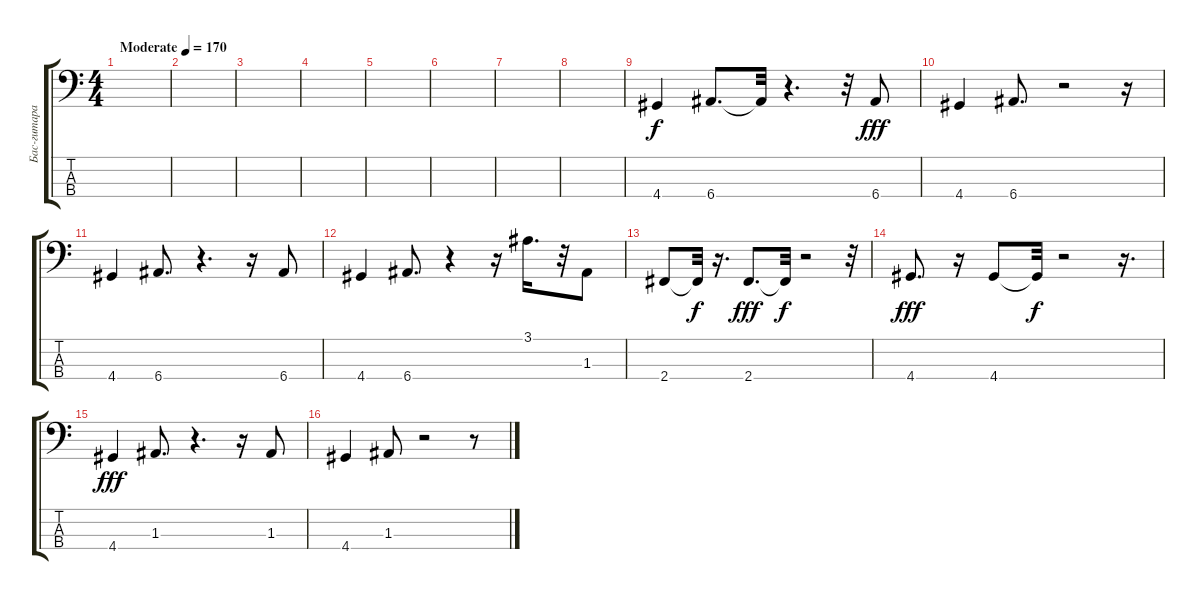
\track ("Бас-гитара" "Бас-гитара") {instrument electricbassfinger}
\staff {score tabs}
\tuning (G2 D2 A1 E1) {hide}
\ts (4 4)
\tempo (170 "Moderate")
\clef f4
\ks c
|
|
|
|
|
|
|
|
4.4.4 6.4.8{d} 6.4{t}.32{dy f} r.4{d} r.32 6.4.8{dy fff} |
4.4.4 6.4.8{d} r.2 r.16 |
4.4.4 6.4.8{d} r.4{d} r.16 6.4.8 |
4.4.4 6.4.8{d} r.4 r.16 3.1.16{d} r.32 1.3.8 |
2.4.8 2.4{t}.32{dy f} r.16{d} 2.4.8{d dy fff} 2.4{t}.32{dy f} r.2 r.32 |
4.4.8{d dy fff} r.16 4.4.8 4.4{t}.32{dy f} r.2 r.16{d} |
4.4.4{dy fff} 1.3.8{d} r.4{d} r.16 1.3.8 |
4.4.4 1.3.8 r.2 r.8
